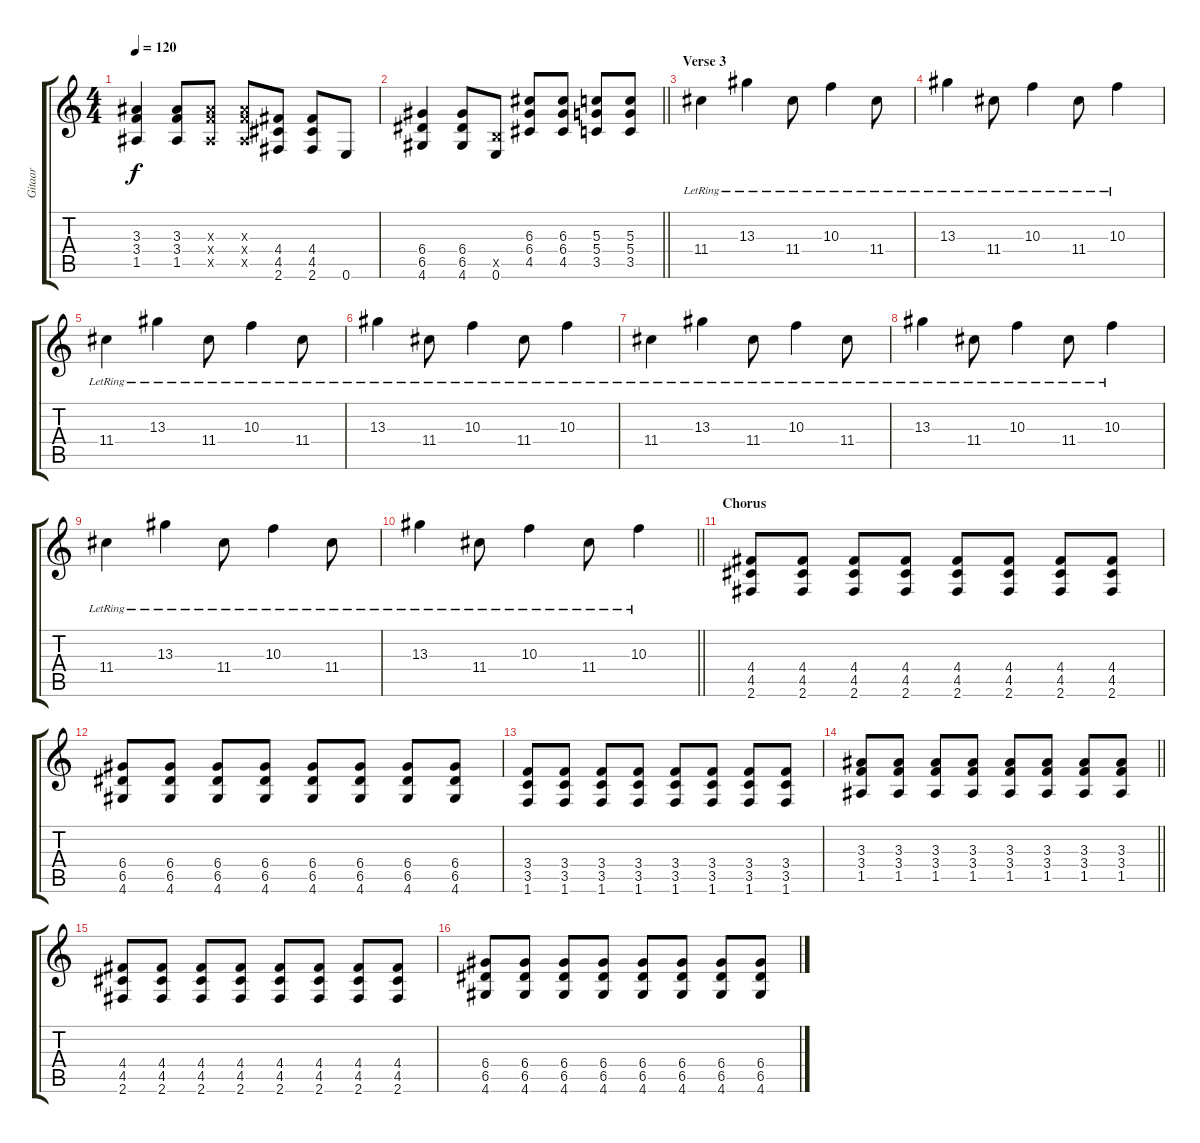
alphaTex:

\track ("Gitaar" "Gitaar") {instrument electricguitarclean}
\staff {score tabs}
\tuning (E4 B3 G3 D3 A2 E2) {hide}
\ts (4 4)
\tempo 120
\clef g2
\ks c
(3.3 3.4 1.5).4{dy f volume 16 instrument distortionguitar} (3.3 3.4 1.5).8 (3.3{x} 3.4{x} 1.5{x}).8 (3.3{x} 3.4{x} 1.5{x}).8 (4.4 4.5 2.6).8 (4.4 4.5 2.6).8 0.6.8 |
\barLineRight lightlight
(6.4 6.5 4.6).4 (6.4 6.5 4.6).8 (2.5{x} 0.6).8 (6.3 6.4 4.5).8 (6.3 6.4 4.5).8 (5.3 5.4 3.5).8 (5.3 5.4 3.5).8 |
\section ("" "Verse 3")
11.4{lr}.4{volume 13 instrument electricguitarclean} 13.3{lr}.4 11.4{lr}.8 10.3{lr}.4 11.4{lr}.8 |
13.3{lr}.4 11.4{lr}.8 10.3{lr}.4 11.4{lr}.8 10.3{lr}.4 |
11.4{lr}.4 13.3{lr}.4 11.4{lr}.8 10.3{lr}.4 11.4{lr}.8 |
13.3{lr}.4 11.4{lr}.8 10.3{lr}.4 11.4{lr}.8 10.3{lr}.4 |
11.4{lr}.4 13.3{lr}.4 11.4{lr}.8 10.3{lr}.4 11.4{lr}.8 |
13.3{lr}.4 11.4{lr}.8 10.3{lr}.4 11.4{lr}.8 10.3{lr}.4 |
11.4{lr}.4 13.3{lr}.4 11.4{lr}.8 10.3{lr}.4 11.4{lr}.8 |
\barLineRight lightlight
13.3{lr}.4 11.4{lr}.8 10.3{lr}.4 11.4{lr}.8 10.3{lr}.4 |
\section ("" "Chorus")
(4.4 4.5 2.6).8{volume 16 instrument distortionguitar} (4.4 4.5 2.6).8 (4.4 4.5 2.6).8 (4.4 4.5 2.6).8 (4.4 4.5 2.6).8 (4.4 4.5 2.6).8 (4.4 4.5 2.6).8 (4.4 4.5 2.6).8 |
(6.4 6.5 4.6).8 (6.4 6.5 4.6).8 (6.4 6.5 4.6).8 (6.4 6.5 4.6).8 (6.4 6.5 4.6).8 (6.4 6.5 4.6).8 (6.4 6.5 4.6).8 (6.4 6.5 4.6).8 |
(3.4 3.5 1.6).8 (3.4 3.5 1.6).8 (3.4 3.5 1.6).8 (3.4 3.5 1.6).8 (3.4 3.5 1.6).8 (3.4 3.5 1.6).8 (3.4 3.5 1.6).8 (3.4 3.5 1.6).8 |
\barLineRight lightlight
(3.3 3.4 1.5).8 (3.3 3.4 1.5).8 (3.3 3.4 1.5).8 (3.3 3.4 1.5).8 (3.3 3.4 1.5).8 (3.3 3.4 1.5).8 (3.3 3.4 1.5).8 (3.3 3.4 1.5).8 |
(4.4 4.5 2.6).8{volume 16 instrument distortionguitar} (4.4 4.5 2.6).8 (4.4 4.5 2.6).8 (4.4 4.5 2.6).8 (4.4 4.5 2.6).8 (4.4 4.5 2.6).8 (4.4 4.5 2.6).8 (4.4 4.5 2.6).8 |
(6.4 6.5 4.6).8 (6.4 6.5 4.6).8 (6.4 6.5 4.6).8 (6.4 6.5 4.6).8 (6.4 6.5 4.6).8 (6.4 6.5 4.6).8 (6.4 6.5 4.6).8 (6.4 6.5 4.6).8
